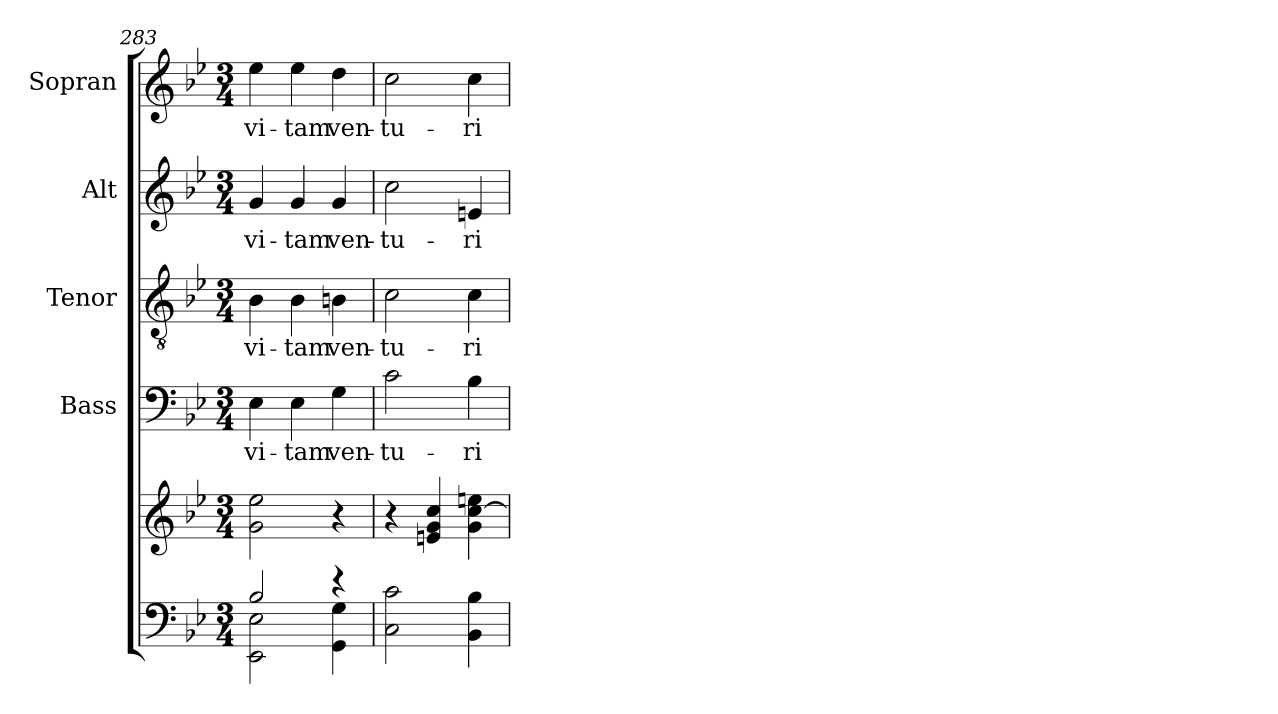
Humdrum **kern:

**kern	**kern	**kern	**text	**kern	**text	**kern	**text	**kern	**text
*part5	*part5	*part4	*part4	*part3	*part3	*part2	*part2	*part1	*part1
*staff6	*staff5	*staff4	*staff4	*staff3	*staff3	*staff2	*staff2	*staff1	*staff1
*	*	*I"Bass	*	*I"Tenor	*	*I"Alt	*	*I"Sopran	*
*	*	*I'B.	*	*I'T.	*	*I'A.	*	*I'S.	*
*clefF4	*clefG2	*clefF4	*	*clefGv2	*	*clefG2	*	*clefG2	*
*k[b-e-]	*k[b-e-]	*k[b-e-]	*	*k[b-e-]	*	*k[b-e-]	*	*k[b-e-]	*
*B-:	*B-:	*B-:	*	*B-:	*	*B-:	*	*B-:	*
*M3/4	*M3/4	*M3/4	*	*M3/4	*	*M3/4	*	*M3/4	*
=283	=283	=283	=283	=283	=283	=283	=283	=283	=283
*^	*	*	*	*	*	*	*	*	*
!	!	!	!	!LO:LY:b	!	!LO:LY:b	!	!LO:LY:b	!	!LO:LY:b
2B-/	2EE-\ 2E-\	2g\ 2ee-\	4E-\	vi-	4B-\	vi-	4g/	vi-	4ee-\	vi-
!	!	!	!	!LO:LY:b	!	!LO:LY:b	!	!LO:LY:b	!	!LO:LY:b
.	.	.	4E-\	-tam	4B-\	-tam	4g/	-tam	4ee-\	-tam
!	!	!	!	!LO:LY:b	!	!LO:LY:b	!	!LO:LY:b	!	!LO:LY:b
4re	4GG\ 4G\	4r	4G\	ven-	4Bn\	ven-	4g/	ven-	4dd\	ven-
=284	=284	=284	=284	=284	=284	=284	=284	=284	=284	=284
!	!	!	!	!LO:LY:b	!	!LO:LY:b	!	!LO:LY:b	!	!LO:LY:b
*v	*v	*	*	*	*	*	*	*	*	*
2C\ 2c\	4r	2c\	-tu-	2c\	-tu-	2cc\	-tu-	2cc\	-tu-
.	4en/ 4g/ 4cc/	.	.	.	.	.	.	.	.
!	!	!	!LO:LY:b	!	!LO:LY:b	!	!LO:LY:b	!	!LO:LY:b
4BB-\ 4B-\	4g\ [>4cc\ 4een\	4B-\	-ri	4c\	-ri	4en/	-ri	4cc\	-ri
=	=	=	=	=	=	=	=	=	=
*-	*-	*-	*-	*-	*-	*-	*-	*-	*-
